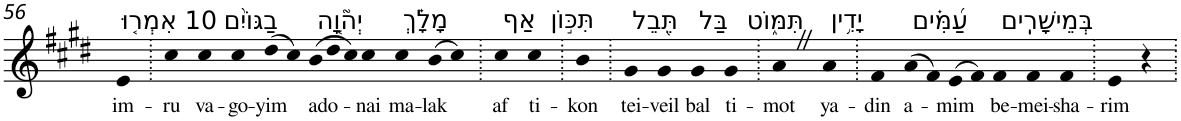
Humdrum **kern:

**kern	**text
*part1	*part1
*staff1	*staff1
*I"Piano	*
*I'Pno	*
!!LO:PB:g=z
*clefG2	*
*k[f#c#g#d#]	*
*E:	*
=56	=56
!LO:TX:a:t=10 אִמְר֤וּ	!
!	!LO:LY:b
4e	im-
=57.	=57.
!	!LO:LY:b
4cc#	-ru
!LO:TX:a:t=בַגּוֹיִ֨ם	!
!	!LO:LY:b
4cc#	va-
!	!LO:LY:b
4cc#	-go-
!	!LO:LY:b
(>8dd#	-yim
8cc#)	.
*Xtuplet	*
!LO:TX:a:t=יְה֘וָ֤ה	!
!	!LO:LY:b
(>12b	ado-
12dd#	.
12cc#)	.
!	!LO:LY:b
4cc#	-nai
!LO:TX:a:t=מָלָ֗ךְ	!
!	!LO:LY:b
4cc#	ma-
!	!LO:LY:b
(>8b	-lak
8cc#)	.
=58.	=58.
!LO:TX:a:t=אַף	!
!	!LO:LY:b
4cc#	af
!LO:TX:a:t=תִּכּ֣וֹן	!
!	!LO:LY:b
4cc#	ti-
=59.	=59.
!	!LO:LY:b
4b	-kon
=60.	=60.
!LO:TX:a:t=תֵּ֭בֵל	!
!	!LO:LY:b
4g#	tei-
!	!LO:LY:b
4g#	-veil
!LO:TX:a:t=בַּל	!
!	!LO:LY:b
4g#	bal
!LO:TX:a:t=תִּמּ֑וֹט	!
!	!LO:LY:b
4g#	ti-
=61.	=61.
!	!LO:LY:b
4aZ	-mot
!LO:TX:a:t=יָדִ֥ין	!
!	!LO:LY:b
4a	ya-
=62.	=62.
!	!LO:LY:b
4f#	-din
!LO:TX:a:t=עַ֝מִּ֗ים	!
!	!LO:LY:b
(>8a	a-
8f#)	.
!	!LO:LY:b
(>8e	-mim
8f#)	.
!LO:TX:a:t=בְּמֵישָׁרִֽים	!
!	!LO:LY:b
4f#	be-
!	!LO:LY:b
4f#	-mei-
!	!LO:LY:b
4f#	-sha-
=63.	=63.
!	!LO:LY:b
4e	-rim
4r	.
=.	=.
*-	*-
